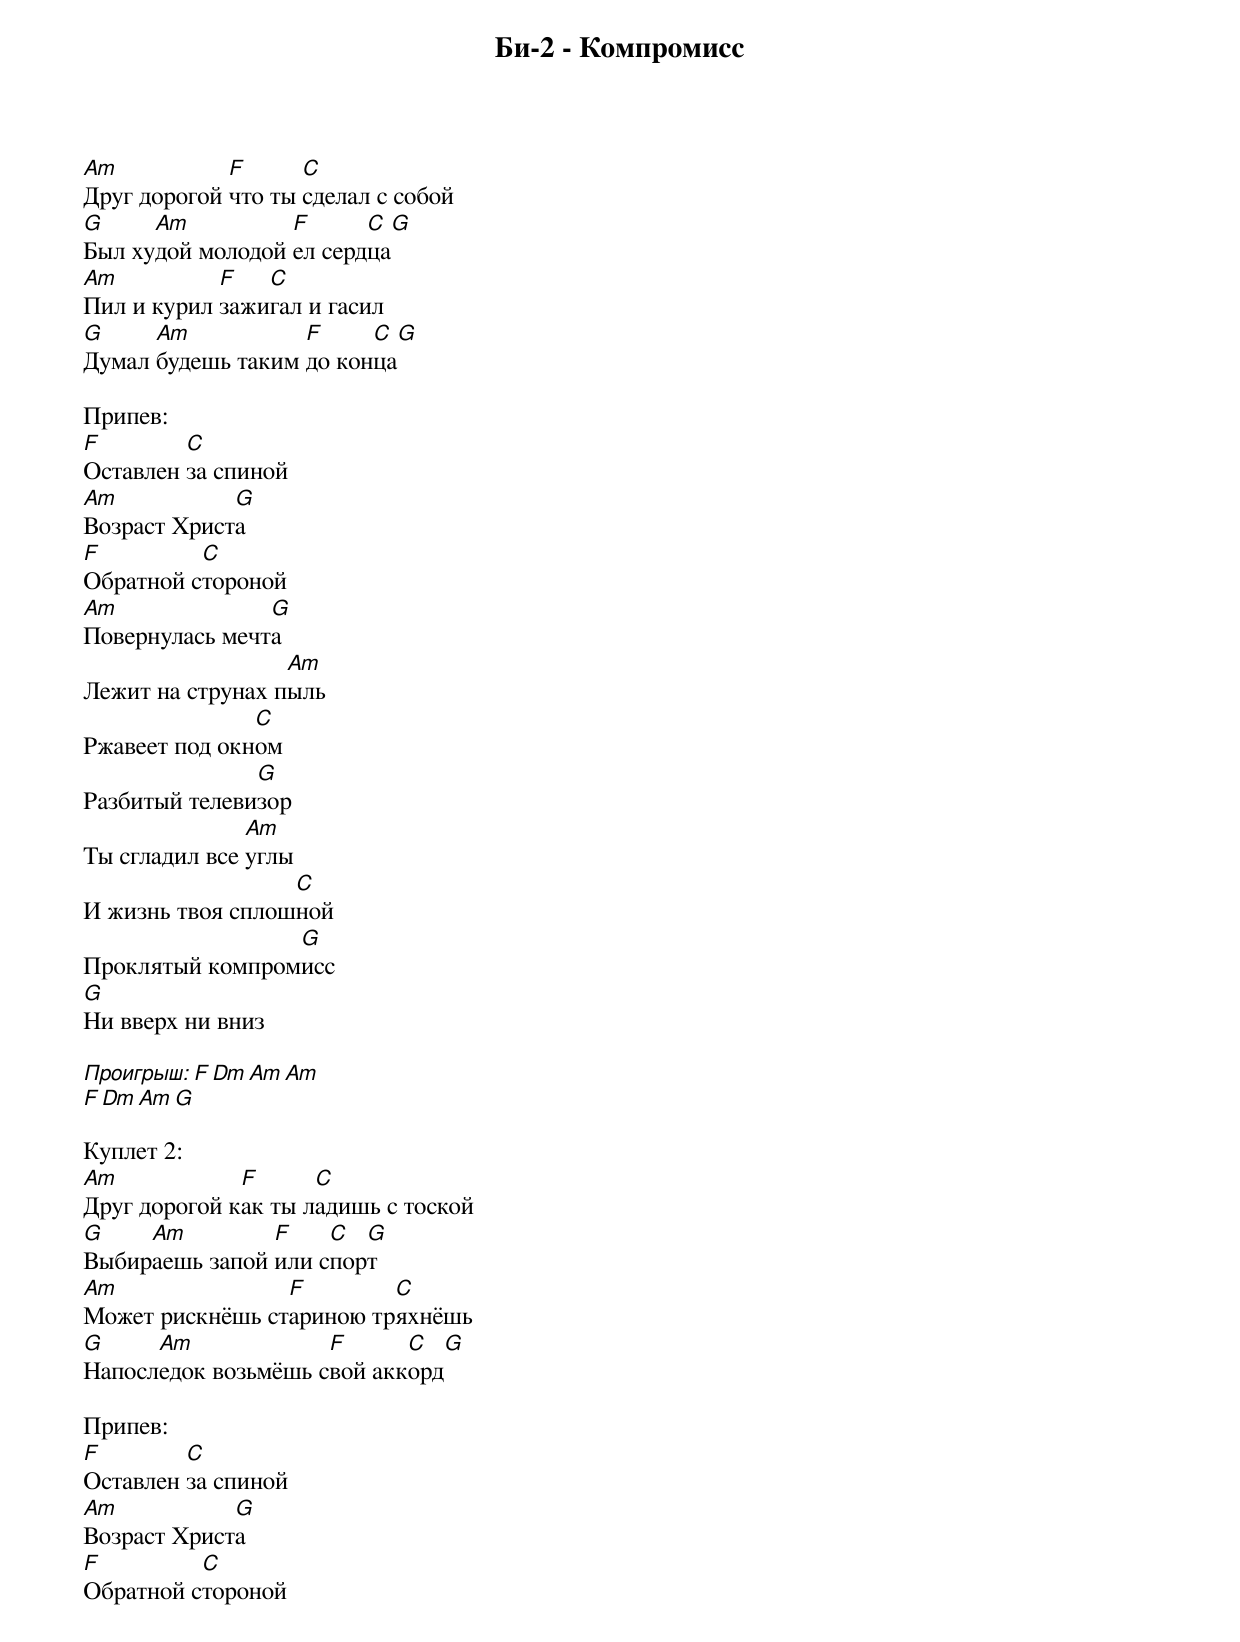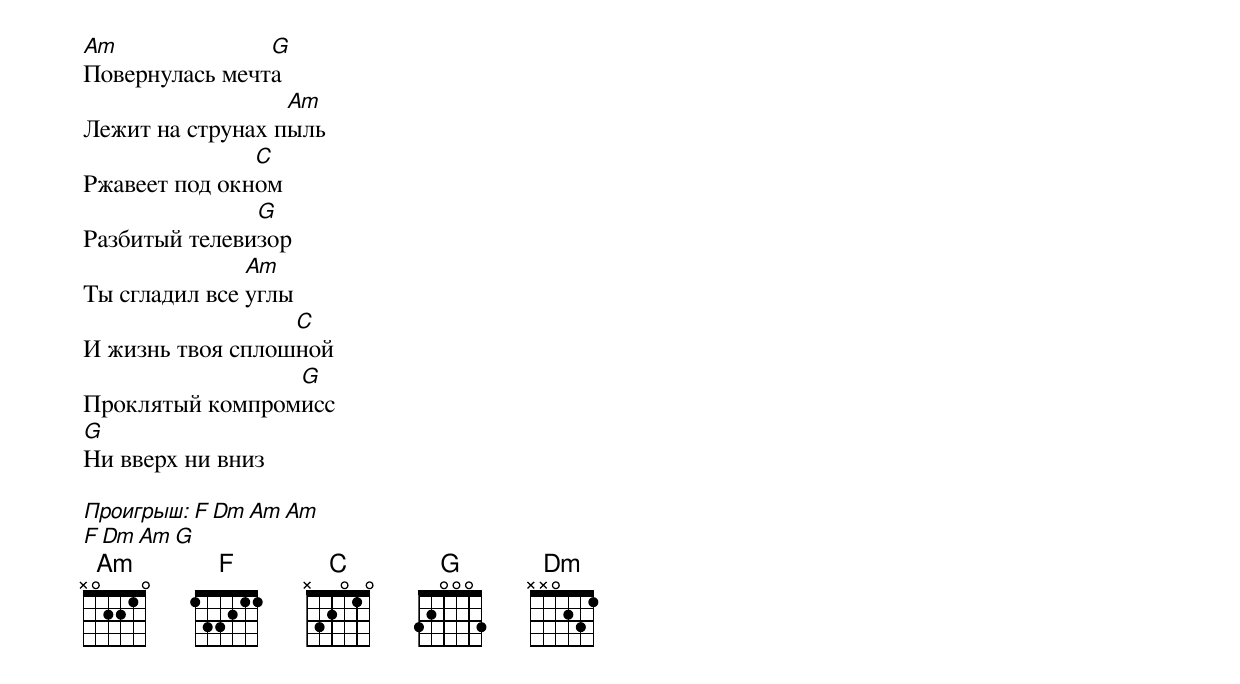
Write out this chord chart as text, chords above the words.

Би-2 - Компромисс

Am           F      C
Друг дорогой что ты сделал с собой
G     Am          F      C G
Был худой молодой ел сердца
Am          F   C
Пил и курил зажигал и гасил
G     Am           F     C G
Думал будешь таким до конца

Припев:
F        C
Оставлен за спиной
Am           G
Возраст Христа
F         C
Обратной стороной
Am              G
Повернулась мечта
                  Am
Лежит на струнах пыль
               C
Ржавеет под окном
               G
Разбитый телевизор
               Am
Ты сгладил все углы
                  C
И жизнь твоя сплошной
                 G
Проклятый компромисс
G
Ни вверх ни вниз

Проигрыш: F Dm Am Am
          F Dm Am G

Куплет 2:
Am            F      C
Друг дорогой как ты ладишь с тоской
G    Am         F    C  G
Выбираешь запой или спорт
Am               F        C
Может рискнёшь стариною тряхнёшь
G     Am             F      C  G
Напоследок возьмёшь свой аккорд

Припев:
F        C
Оставлен за спиной
Am           G
Возраст Христа
F         C
Обратной стороной
Am              G
Повернулась мечта
                  Am
Лежит на струнах пыль
               C
Ржавеет под окном
               G
Разбитый телевизор
               Am
Ты сгладил все углы
                  C
И жизнь твоя сплошной
                 G
Проклятый компромисс
G
Ни вверх ни вниз

Проигрыш: F Dm Am Am
          F Dm Am G
